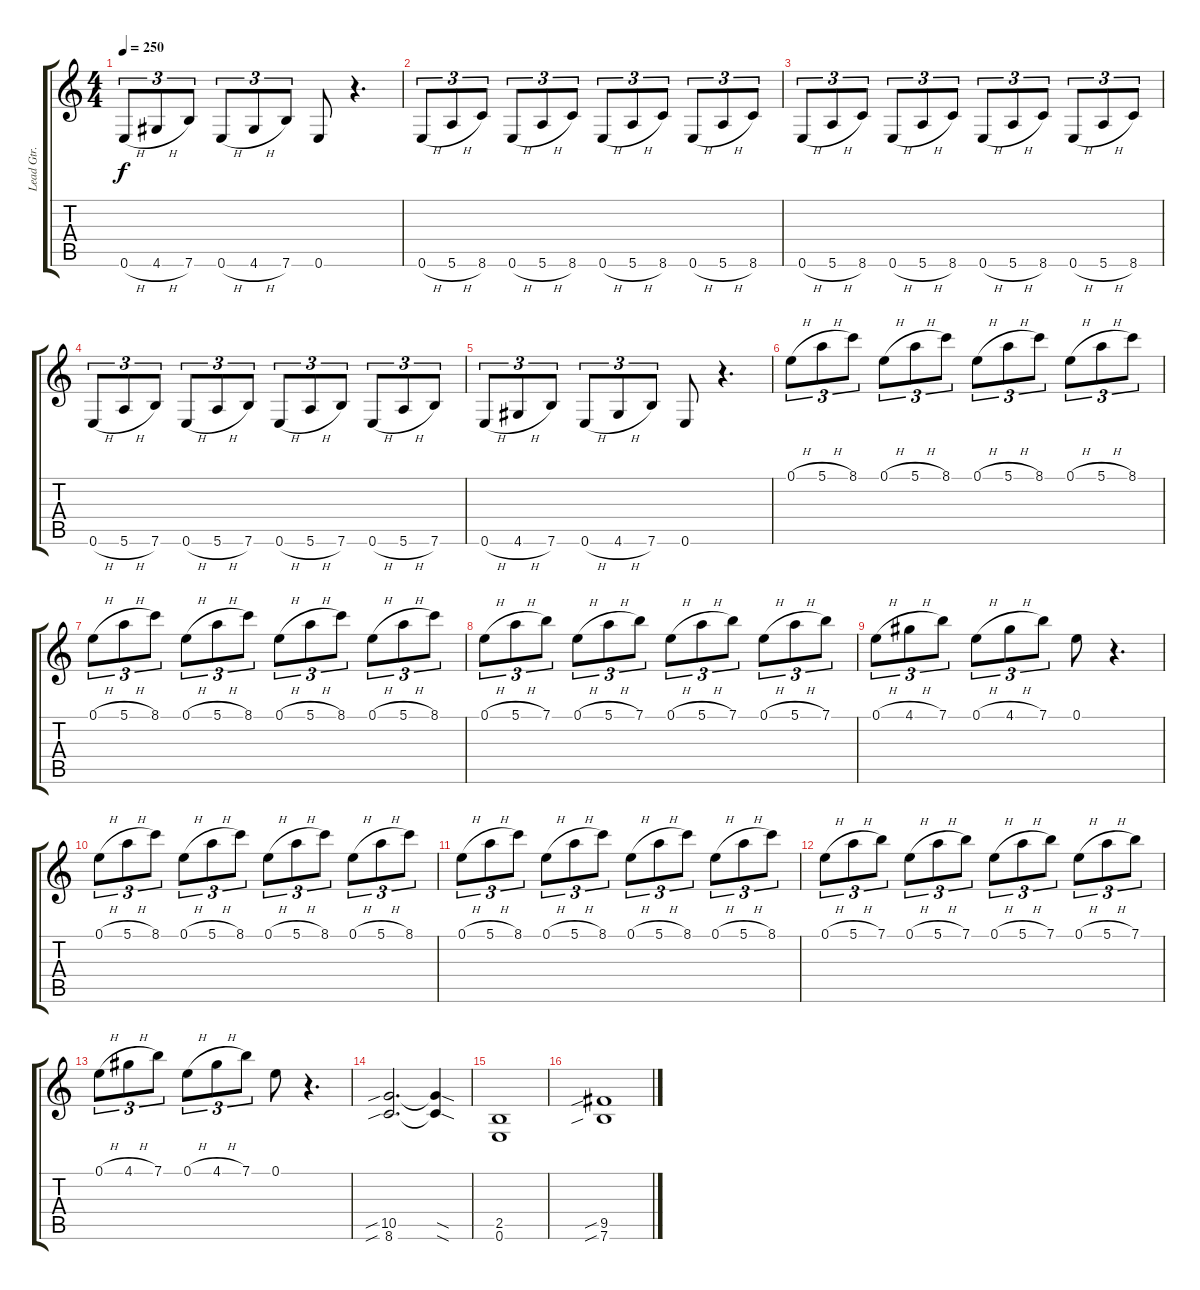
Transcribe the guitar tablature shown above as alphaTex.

\track ("Lead Gtr." "Lead Gtr.") {instrument distortionguitar}
\staff {score tabs}
\tuning (E4 B3 G3 D3 A2 E2) {hide}
\ts (4 4)
\tempo 250
\clef g2
\ks c
0.6{h}.8{tu (3 2) dy f} 4.6{h}.8{tu (3 2)} 7.6.8{tu (3 2)} 0.6{h}.8{tu (3 2)} 4.6{h}.8{tu (3 2)} 7.6.8{tu (3 2)} 0.6.8 r.4{d} |
0.6{h}.8{tu (3 2)} 5.6{h}.8{tu (3 2)} 8.6.8{tu (3 2)} 0.6{h}.8{tu (3 2)} 5.6{h}.8{tu (3 2)} 8.6.8{tu (3 2)} 0.6{h}.8{tu (3 2)} 5.6{h}.8{tu (3 2)} 8.6.8{tu (3 2)} 0.6{h}.8{tu (3 2)} 5.6{h}.8{tu (3 2)} 8.6.8{tu (3 2)} |
0.6{h}.8{tu (3 2)} 5.6{h}.8{tu (3 2)} 8.6.8{tu (3 2)} 0.6{h}.8{tu (3 2)} 5.6{h}.8{tu (3 2)} 8.6.8{tu (3 2)} 0.6{h}.8{tu (3 2)} 5.6{h}.8{tu (3 2)} 8.6.8{tu (3 2)} 0.6{h}.8{tu (3 2)} 5.6{h}.8{tu (3 2)} 8.6.8{tu (3 2)} |
0.6{h}.8{tu (3 2)} 5.6{h}.8{tu (3 2)} 7.6.8{tu (3 2)} 0.6{h}.8{tu (3 2)} 5.6{h}.8{tu (3 2)} 7.6.8{tu (3 2)} 0.6{h}.8{tu (3 2)} 5.6{h}.8{tu (3 2)} 7.6.8{tu (3 2)} 0.6{h}.8{tu (3 2)} 5.6{h}.8{tu (3 2)} 7.6.8{tu (3 2)} |
0.6{h}.8{tu (3 2)} 4.6{h}.8{tu (3 2)} 7.6.8{tu (3 2)} 0.6{h}.8{tu (3 2)} 4.6{h}.8{tu (3 2)} 7.6.8{tu (3 2)} 0.6.8 r.4{d} |
0.1{h}.8{tu (3 2)} 5.1{h}.8{tu (3 2)} 8.1.8{tu (3 2)} 0.1{h}.8{tu (3 2)} 5.1{h}.8{tu (3 2)} 8.1.8{tu (3 2)} 0.1{h}.8{tu (3 2)} 5.1{h}.8{tu (3 2)} 8.1.8{tu (3 2)} 0.1{h}.8{tu (3 2)} 5.1{h}.8{tu (3 2)} 8.1.8{tu (3 2)} |
0.1{h}.8{tu (3 2)} 5.1{h}.8{tu (3 2)} 8.1.8{tu (3 2)} 0.1{h}.8{tu (3 2)} 5.1{h}.8{tu (3 2)} 8.1.8{tu (3 2)} 0.1{h}.8{tu (3 2)} 5.1{h}.8{tu (3 2)} 8.1.8{tu (3 2)} 0.1{h}.8{tu (3 2)} 5.1{h}.8{tu (3 2)} 8.1.8{tu (3 2)} |
0.1{h}.8{tu (3 2)} 5.1{h}.8{tu (3 2)} 7.1.8{tu (3 2)} 0.1{h}.8{tu (3 2)} 5.1{h}.8{tu (3 2)} 7.1.8{tu (3 2)} 0.1{h}.8{tu (3 2)} 5.1{h}.8{tu (3 2)} 7.1.8{tu (3 2)} 0.1{h}.8{tu (3 2)} 5.1{h}.8{tu (3 2)} 7.1.8{tu (3 2)} |
0.1{h}.8{tu (3 2)} 4.1{h}.8{tu (3 2)} 7.1.8{tu (3 2)} 0.1{h}.8{tu (3 2)} 4.1{h}.8{tu (3 2)} 7.1.8{tu (3 2)} 0.1.8 r.4{d} |
0.1{h}.8{tu (3 2)} 5.1{h}.8{tu (3 2)} 8.1.8{tu (3 2)} 0.1{h}.8{tu (3 2)} 5.1{h}.8{tu (3 2)} 8.1.8{tu (3 2)} 0.1{h}.8{tu (3 2)} 5.1{h}.8{tu (3 2)} 8.1.8{tu (3 2)} 0.1{h}.8{tu (3 2)} 5.1{h}.8{tu (3 2)} 8.1.8{tu (3 2)} |
0.1{h}.8{tu (3 2)} 5.1{h}.8{tu (3 2)} 8.1.8{tu (3 2)} 0.1{h}.8{tu (3 2)} 5.1{h}.8{tu (3 2)} 8.1.8{tu (3 2)} 0.1{h}.8{tu (3 2)} 5.1{h}.8{tu (3 2)} 8.1.8{tu (3 2)} 0.1{h}.8{tu (3 2)} 5.1{h}.8{tu (3 2)} 8.1.8{tu (3 2)} |
0.1{h}.8{tu (3 2)} 5.1{h}.8{tu (3 2)} 7.1.8{tu (3 2)} 0.1{h}.8{tu (3 2)} 5.1{h}.8{tu (3 2)} 7.1.8{tu (3 2)} 0.1{h}.8{tu (3 2)} 5.1{h}.8{tu (3 2)} 7.1.8{tu (3 2)} 0.1{h}.8{tu (3 2)} 5.1{h}.8{tu (3 2)} 7.1.8{tu (3 2)} |
0.1{h}.8{tu (3 2)} 4.1{h}.8{tu (3 2)} 7.1.8{tu (3 2)} 0.1{h}.8{tu (3 2)} 4.1{h}.8{tu (3 2)} 7.1.8{tu (3 2)} 0.1.8 r.4{d} |
(10.5{sib} 8.6{sib}).2{d} (10.5{sod t} 8.6{sod t}).4 |
(2.5 0.6).1 |
(9.5{sib} 7.6{sib}).1
